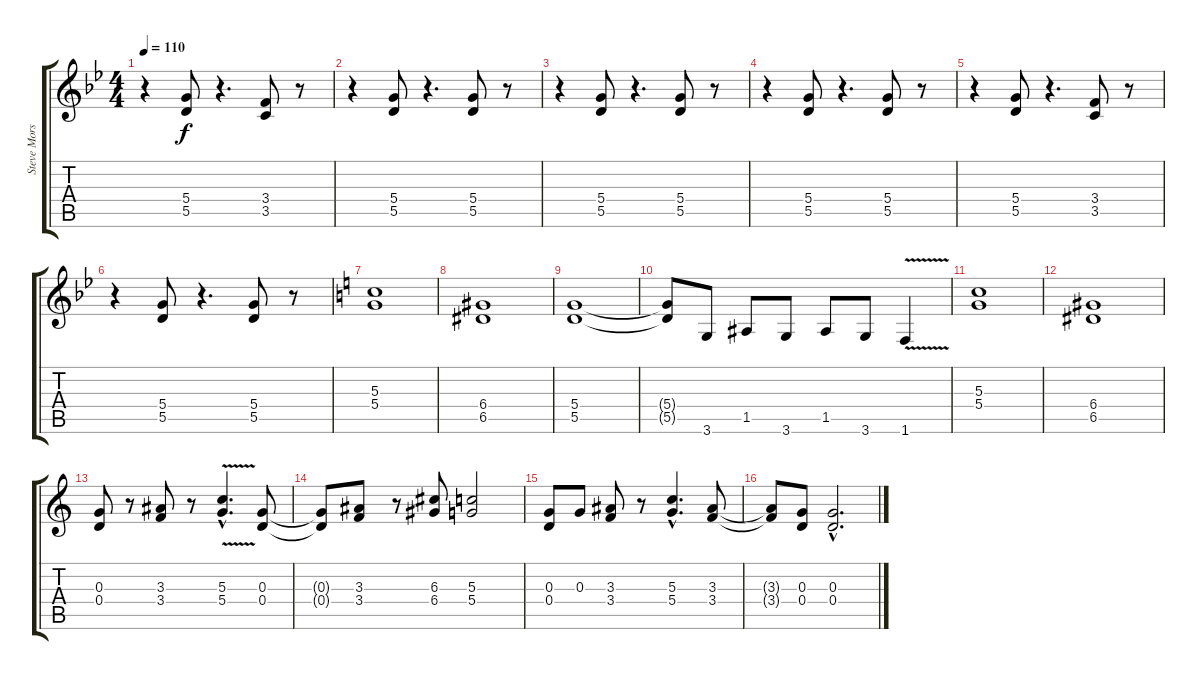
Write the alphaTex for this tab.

\track ("Steve Morse" "Steve Mors") {instrument overdrivenguitar}
\staff {score tabs}
\tuning (E4 B3 G3 D3 A2 E2) {hide}
\ts (4 4)
\tempo 110
\clef g2
\ks bb
r.4{dy f} (5.4 5.5).8 r.4{d} (3.4 3.5).8 r.8 |
r.4 (5.4 5.5).8 r.4{d} (5.4 5.5).8 r.8 |
r.4 (5.4 5.5).8 r.4{d} (5.4 5.5).8 r.8 |
r.4 (5.4 5.5).8 r.4{d} (5.4 5.5).8 r.8 |
r.4 (5.4 5.5).8 r.4{d} (3.4 3.5).8 r.8 |
r.4 (5.4 5.5).8 r.4{d} (5.4 5.5).8 r.8 |
\ks c
(5.3 5.4).1 |
(6.4 6.5).1 |
(5.4 5.5).1 |
(5.4{t} 5.5{t}).8 3.6.8 1.5.8 3.6.8 1.5.8 3.6.8 1.6{v}.4 |
(5.3 5.4).1 |
(6.4 6.5).1 |
(0.3 0.4).8 r.8 (3.3 3.4).8 r.8 (5.3{hac} 5.4{v hac}).4{d} (0.3 0.4).8 |
(0.3{t} 0.4{t}).8 (3.3 3.4).8 r.8 (6.3 6.4).8 (5.3 5.4).2 |
(0.3 0.4).8 0.3.8 (3.3 3.4).8 r.8 (5.3{hac} 5.4{hac}).4{d} (3.3 3.4).8 |
(3.3{t} 3.4{t}).8 (0.3 0.4).8 (0.3{hac} 0.4{hac}).2{d}
